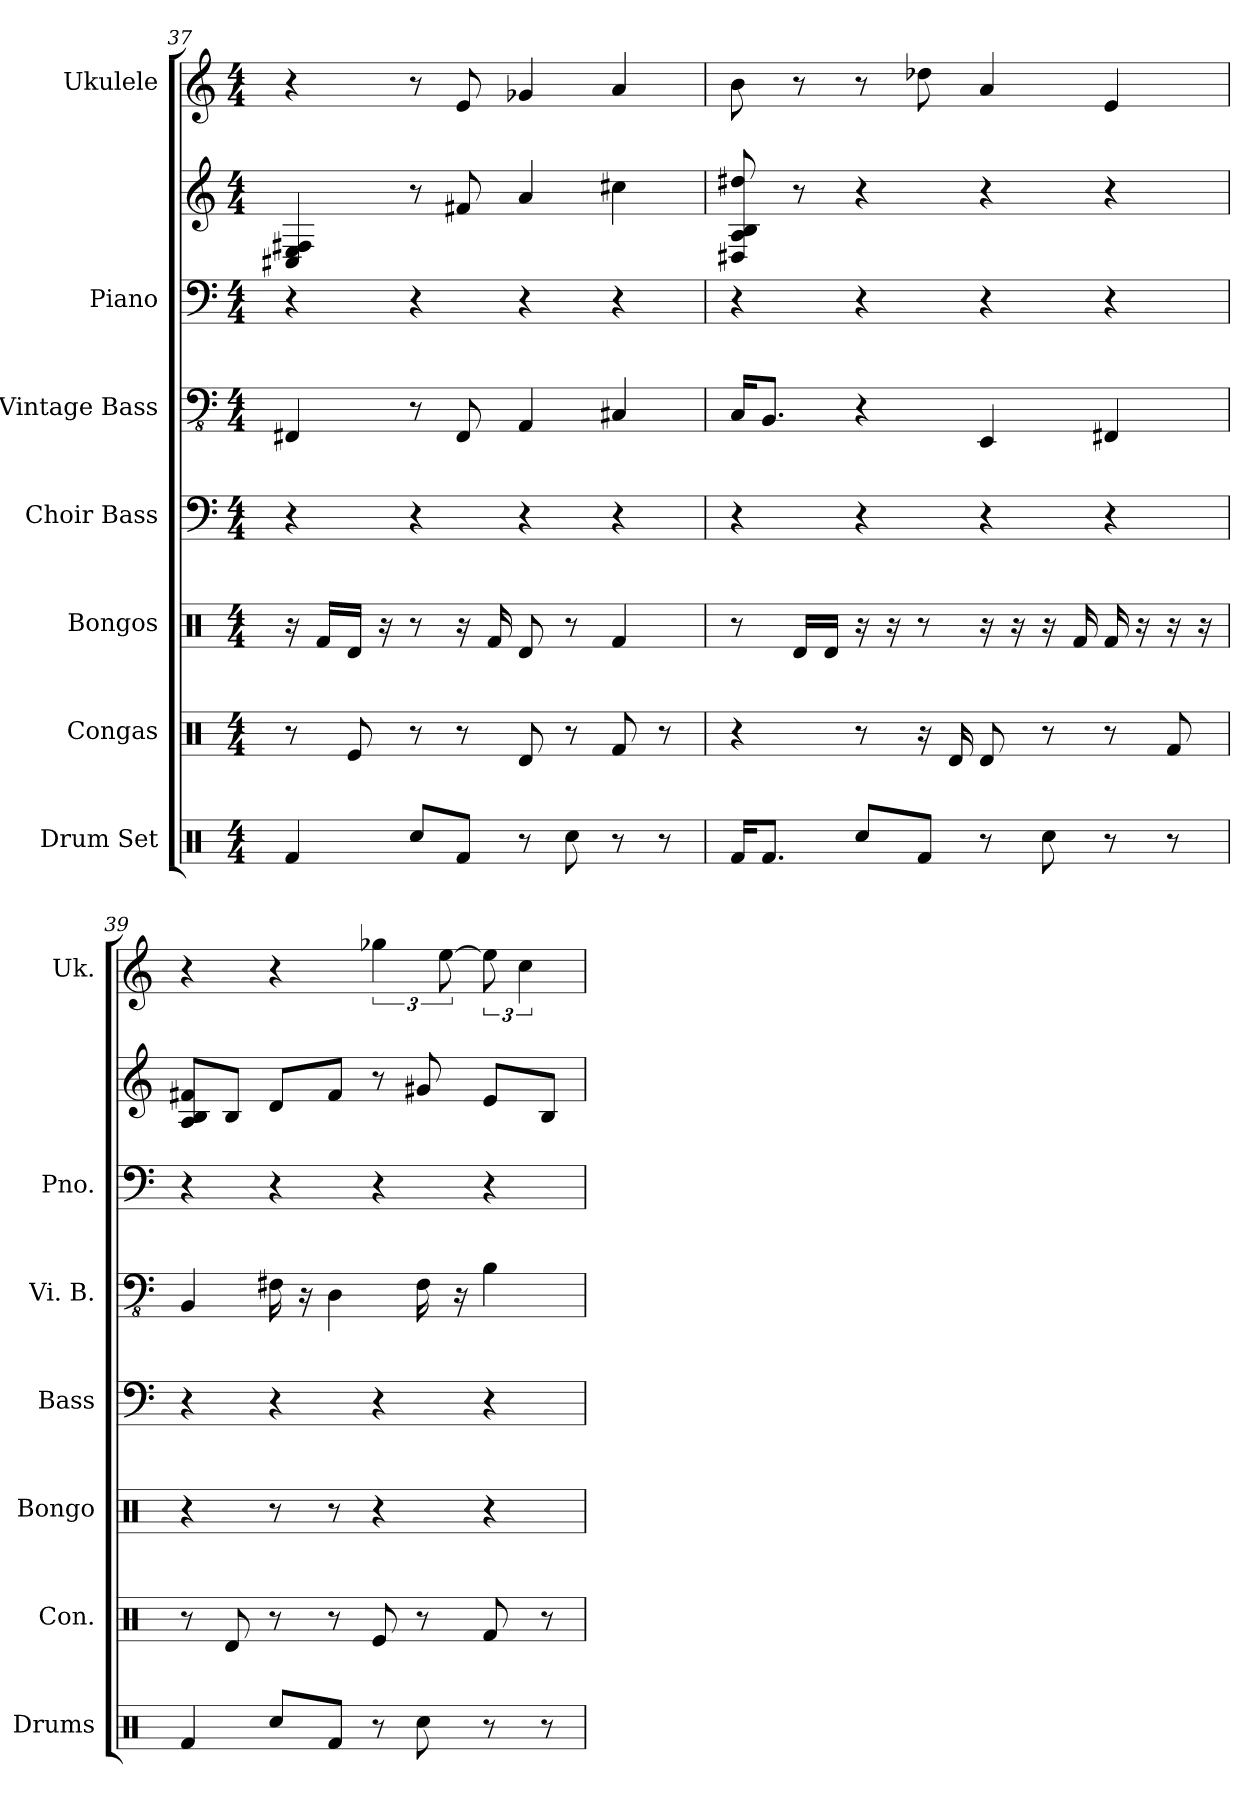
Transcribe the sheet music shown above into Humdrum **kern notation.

**kern	**kern	**kern	**kern	**kern	**kern	**kern	**kern
*part7	*part6	*part5	*part4	*part3	*part2	*part2	*part1
*staff8	*staff7	*staff6	*staff5	*staff4	*staff3	*staff2	*staff1
*I"Drum Set	*I"Congas	*I"Bongos	*I"Choir Bass	*I"Vintage Bass	*I"Piano	*	*I"Ukulele
*I'Drums	*I'Con.	*I'Bongo	*I'Bass	*I'Vi. B.	*I'Pno.	*	*I'Uk.
*clefX	*clefX	*clefX	*clefF4	*clefFv4	*clefF4	*clefG2	*clefG2
*k[]	*k[]	*k[]	*k[]	*k[]	*k[]	*k[]	*k[]
*M4/4	*M4/4	*M4/4	*M4/4	*M4/4	*M4/4	*M4/4	*M4/4
=37	=37	=37	=37	=37	=37	=37	=37
4Rf	8r	16r	4r	4FFF#X	4r	4F#X 4E 4C#X	4r
.	.	16RfLL	.	.	.	.	.
.	8Re	16RdJJ	.	.	.	.	.
.	.	16r	.	.	.	.	.
8RccL	8r	8r	4r	8r	4r	8r	8r
8RfJ	8r	16r	.	8FFF#	.	8f#X	8e
.	.	16Rf	.	.	.	.	.
8r	8Rd	8Rd	4r	4AAA	4r	4a	4g-X
8Rcc	8r	8r	.	.	.	.	.
8r	8Rf	4Rf	4r	4CC#X	4r	4cc#X	4a
8r	8r	.	.	.	.	.	.
=38	=38	=38	=38	=38	=38	=38	=38
16RfKL	4r	8r	4r	16CCKL	4r	8B 8A 8D#X 8dd#X	8b
8.RfJ	.	.	.	8.BBBJ	.	.	.
.	.	16RdLL	.	.	.	8r	8r
.	.	16RdJJ	.	.	.	.	.
8RccL	8r	16r	4r	4r	4r	4r	8r
.	.	16r	.	.	.	.	.
8RfJ	16r	8r	.	.	.	.	8dd-X
.	16Rd	.	.	.	.	.	.
8r	8Rd	16r	4r	4EEE	4r	4r	4a
.	.	16r	.	.	.	.	.
8Rcc	8r	16r	.	.	.	.	.
.	.	16Rf	.	.	.	.	.
8r	8r	16Rf	4r	4FFF#X	4r	4r	4e
.	.	16r	.	.	.	.	.
8r	8Rf	16r	.	.	.	.	.
.	.	16r	.	.	.	.	.
=39	=39	=39	=39	=39	=39	=39	=39
4Rf	8r	4r	4r	4BBB	4r	8B 8A 8f#XL	4r
.	8Rd	.	.	.	.	8BJ	.
8RccL	8r	8r	4r	16FF#X	4r	8dL	4r
.	.	.	.	16r	.	.	.
8RfJ	8r	8r	.	4DD	.	8f#J	.
8r	8Re	4r	4r	.	4r	8r	6gg-X
8Rcc	8r	.	.	16FF#	.	8g#X	.
.	.	.	.	.	.	.	[12ee
.	.	.	.	16r	.	.	.
8r	8Rf	4r	4r	4BB	4r	8eL	12ee]
.	.	.	.	.	.	.	6cc
8r	8r	.	.	.	.	8BJ	.
=	=	=	=	=	=	=	=
*-	*-	*-	*-	*-	*-	*-	*-
